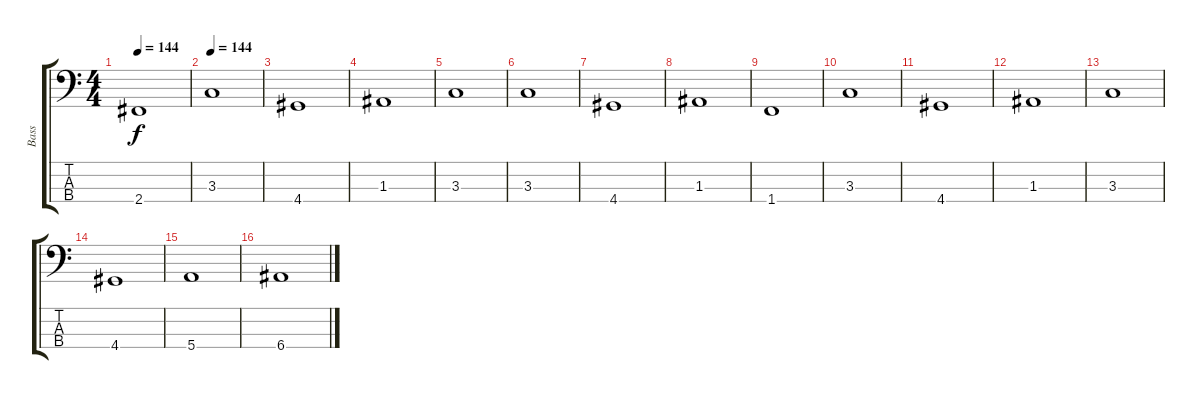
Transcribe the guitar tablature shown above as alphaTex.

\track ("Bass" "Bass") {instrument electricbassfinger}
\staff {score tabs}
\tuning (G2 D2 A1 E1) {hide}
\ts (4 4)
\tempo 144
\clef f4
\ks c
2.4.1{dy f} |
\tempo 144
3.3.1 |
4.4.1 |
1.3.1 |
3.3.1 |
3.3.1 |
4.4.1 |
1.3.1 |
1.4.1 |
3.3.1 |
4.4.1 |
1.3.1 |
3.3.1 |
4.4.1 |
5.4.1 |
6.4.1
